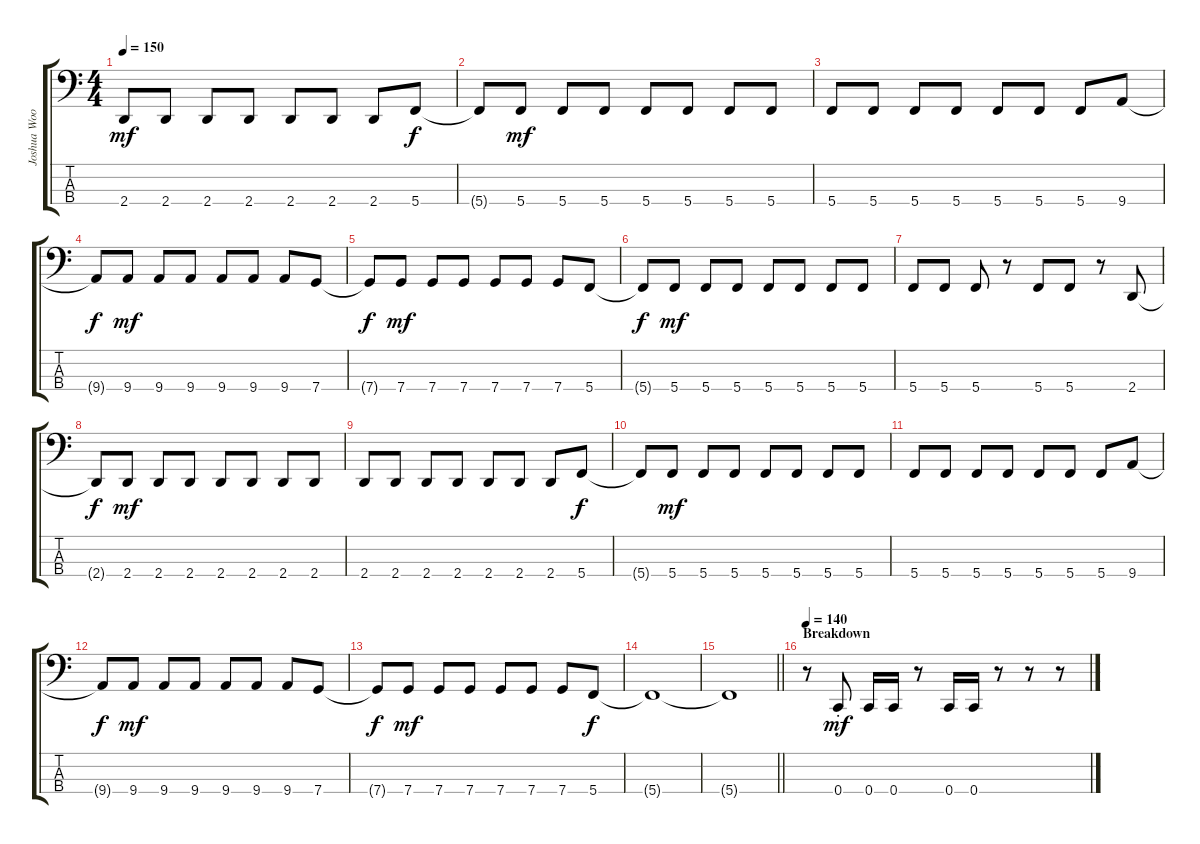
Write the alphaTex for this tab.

\track ("Joshua Woodard" "Joshua Woo") {instrument electricbassfinger}
\staff {score tabs}
\tuning (F2 C2 G1 C1) {hide}
\ts (4 4)
\tempo 150
\clef f4
\ks c
2.4.8{dy mf} 2.4.8 2.4.8 2.4.8 2.4.8 2.4.8 2.4.8 5.4.8{dy f} |
5.4{t}.8 5.4.8{dy mf} 5.4.8 5.4.8 5.4.8 5.4.8 5.4.8 5.4.8 |
5.4.8 5.4.8 5.4.8 5.4.8 5.4.8 5.4.8 5.4.8 9.4.8 |
9.4{t}.8{dy f} 9.4.8{dy mf} 9.4.8 9.4.8 9.4.8 9.4.8 9.4.8 7.4.8 |
7.4{t}.8{dy f} 7.4.8{dy mf} 7.4.8 7.4.8 7.4.8 7.4.8 7.4.8 5.4.8 |
5.4{t}.8{dy f} 5.4.8{dy mf} 5.4.8 5.4.8 5.4.8 5.4.8 5.4.8 5.4.8 |
5.4.8 5.4.8 5.4.8 r.8 5.4.8 5.4.8 r.8 2.4.8 |
2.4{t}.8{dy f} 2.4.8{dy mf} 2.4.8 2.4.8 2.4.8 2.4.8 2.4.8 2.4.8 |
2.4.8 2.4.8 2.4.8 2.4.8 2.4.8 2.4.8 2.4.8 5.4.8{dy f} |
5.4{t}.8 5.4.8{dy mf} 5.4.8 5.4.8 5.4.8 5.4.8 5.4.8 5.4.8 |
5.4.8 5.4.8 5.4.8 5.4.8 5.4.8 5.4.8 5.4.8 9.4.8 |
9.4{t}.8{dy f} 9.4.8{dy mf} 9.4.8 9.4.8 9.4.8 9.4.8 9.4.8 7.4.8 |
7.4{t}.8{dy f} 7.4.8{dy mf} 7.4.8 7.4.8 7.4.8 7.4.8 7.4.8 5.4.8{dy f} |
5.4{t}.1 |
\barLineRight lightlight
5.4{t}.1 |
\section ("" "Breakdown")
\tempo 140
r.8 0.4{st}.8{dy mf} 0.4.16 0.4.16 r.8 0.4.16 0.4.16 r.8 r.8 r.8
